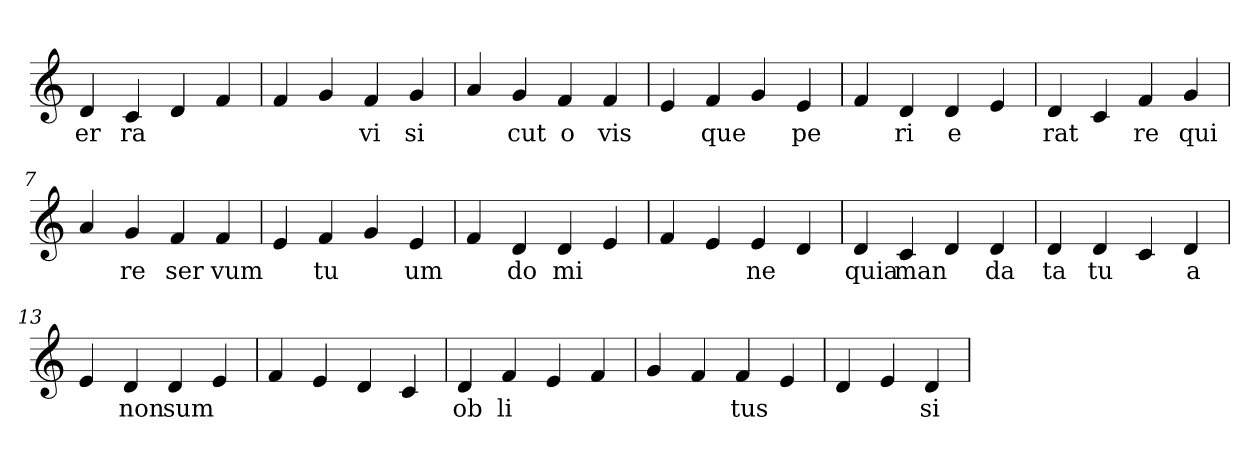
**kern	**text
*part1	*part1
*staff1	*staff1
*clefG2	*
=1	=1
4d	er
4c	ra
4d	.
4f	.
=2	=2
4f	.
4g	.
4f	vi
4g	si
=3	=3
4a	.
4g	cut
4f	o
4f	vis
=4	=4
4e	.
4f	que
4g	.
4e	pe
=5	=5
4f	.
4d	ri
4d	e
4e	.
=6	=6
4d	rat
4c	.
4f	re
4g	qui
=7	=7
4a	.
4g	re
4f	ser
4f	vum
=8	=8
4e	.
4f	tu
4g	.
4e	um
=9	=9
4f	.
4d	do
4d	mi
4e	.
=10	=10
4f	.
4e	.
4e	ne
4d	.
=11	=11
4d	quia
4c	man
4d	.
4d	da
=12	=12
4d	ta
4d	tu
4c	.
4d	a
=13	=13
4e	.
4d	non
4d	sum
4e	.
=14	=14
4f	.
4e	.
4d	.
4c	.
=15	=15
4d	ob
4f	li
4e	.
4f	.
=16	=16
4g	.
4f	.
4f	tus
4e	.
=17	=17
4d	.
4e	.
4d	si
=	=
*-	*-
